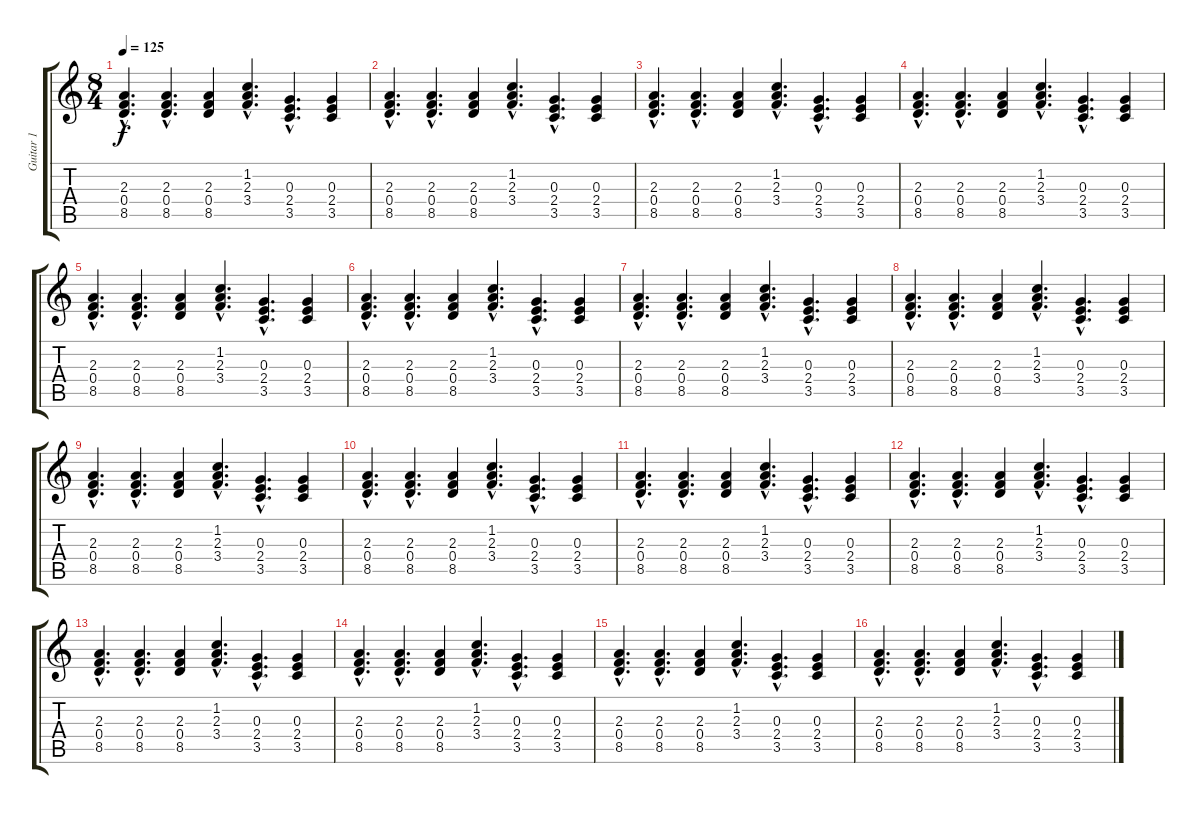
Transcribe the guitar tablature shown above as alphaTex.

\track ("Guitar 1" "Guitar 1") {instrument distortionguitar}
\staff {score tabs}
\tuning (E4 B3 G3 D3 A2 E2) {hide}
\ts (8 4)
\tempo 125
\clef g2
\ks c
(2.3{hac} 0.4{hac} 8.5{hac}).4{d dy f} (2.3{hac} 0.4{hac} 8.5{hac}).4{d} (2.3 0.4 8.5).4 (1.2{hac} 2.3{hac} 3.4{hac}).4{d} (0.3{hac} 2.4{hac} 3.5{hac}).4{d} (0.3 2.4 3.5).4 |
(2.3{hac} 0.4{hac} 8.5{hac}).4{d} (2.3{hac} 0.4{hac} 8.5{hac}).4{d} (2.3 0.4 8.5).4 (1.2{hac} 2.3{hac} 3.4{hac}).4{d} (0.3{hac} 2.4{hac} 3.5{hac}).4{d} (0.3 2.4 3.5).4 |
(2.3{hac} 0.4{hac} 8.5{hac}).4{d} (2.3{hac} 0.4{hac} 8.5{hac}).4{d} (2.3 0.4 8.5).4 (1.2{hac} 2.3{hac} 3.4{hac}).4{d} (0.3{hac} 2.4{hac} 3.5{hac}).4{d} (0.3 2.4 3.5).4 |
(2.3{hac} 0.4{hac} 8.5{hac}).4{d} (2.3{hac} 0.4{hac} 8.5{hac}).4{d} (2.3 0.4 8.5).4 (1.2{hac} 2.3{hac} 3.4{hac}).4{d} (0.3{hac} 2.4{hac} 3.5{hac}).4{d} (0.3 2.4 3.5).4 |
(2.3{hac} 0.4{hac} 8.5{hac}).4{d} (2.3{hac} 0.4{hac} 8.5{hac}).4{d} (2.3 0.4 8.5).4 (1.2{hac} 2.3{hac} 3.4{hac}).4{d} (0.3{hac} 2.4{hac} 3.5{hac}).4{d} (0.3 2.4 3.5).4 |
(2.3{hac} 0.4{hac} 8.5{hac}).4{d} (2.3{hac} 0.4{hac} 8.5{hac}).4{d} (2.3 0.4 8.5).4 (1.2{hac} 2.3{hac} 3.4{hac}).4{d} (0.3{hac} 2.4{hac} 3.5{hac}).4{d} (0.3 2.4 3.5).4 |
(2.3{hac} 0.4{hac} 8.5{hac}).4{d} (2.3{hac} 0.4{hac} 8.5{hac}).4{d} (2.3 0.4 8.5).4 (1.2{hac} 2.3{hac} 3.4{hac}).4{d} (0.3{hac} 2.4{hac} 3.5{hac}).4{d} (0.3 2.4 3.5).4 |
(2.3{hac} 0.4{hac} 8.5{hac}).4{d} (2.3{hac} 0.4{hac} 8.5{hac}).4{d} (2.3 0.4 8.5).4 (1.2{hac} 2.3{hac} 3.4{hac}).4{d} (0.3{hac} 2.4{hac} 3.5{hac}).4{d} (0.3 2.4 3.5).4 |
(2.3{hac} 0.4{hac} 8.5{hac}).4{d} (2.3{hac} 0.4{hac} 8.5{hac}).4{d} (2.3 0.4 8.5).4 (1.2{hac} 2.3{hac} 3.4{hac}).4{d} (0.3{hac} 2.4{hac} 3.5{hac}).4{d} (0.3 2.4 3.5).4 |
(2.3{hac} 0.4{hac} 8.5{hac}).4{d} (2.3{hac} 0.4{hac} 8.5{hac}).4{d} (2.3 0.4 8.5).4 (1.2{hac} 2.3{hac} 3.4{hac}).4{d} (0.3{hac} 2.4{hac} 3.5{hac}).4{d} (0.3 2.4 3.5).4 |
(2.3{hac} 0.4{hac} 8.5{hac}).4{d} (2.3{hac} 0.4{hac} 8.5{hac}).4{d} (2.3 0.4 8.5).4 (1.2{hac} 2.3{hac} 3.4{hac}).4{d} (0.3{hac} 2.4{hac} 3.5{hac}).4{d} (0.3 2.4 3.5).4 |
(2.3{hac} 0.4{hac} 8.5{hac}).4{d} (2.3{hac} 0.4{hac} 8.5{hac}).4{d} (2.3 0.4 8.5).4 (1.2{hac} 2.3{hac} 3.4{hac}).4{d} (0.3{hac} 2.4{hac} 3.5{hac}).4{d} (0.3 2.4 3.5).4 |
(2.3{hac} 0.4{hac} 8.5{hac}).4{d} (2.3{hac} 0.4{hac} 8.5{hac}).4{d} (2.3 0.4 8.5).4 (1.2{hac} 2.3{hac} 3.4{hac}).4{d} (0.3{hac} 2.4{hac} 3.5{hac}).4{d} (0.3 2.4 3.5).4 |
(2.3{hac} 0.4{hac} 8.5{hac}).4{d} (2.3{hac} 0.4{hac} 8.5{hac}).4{d} (2.3 0.4 8.5).4 (1.2{hac} 2.3{hac} 3.4{hac}).4{d} (0.3{hac} 2.4{hac} 3.5{hac}).4{d} (0.3 2.4 3.5).4 |
(2.3{hac} 0.4{hac} 8.5{hac}).4{d} (2.3{hac} 0.4{hac} 8.5{hac}).4{d} (2.3 0.4 8.5).4 (1.2{hac} 2.3{hac} 3.4{hac}).4{d} (0.3{hac} 2.4{hac} 3.5{hac}).4{d} (0.3 2.4 3.5).4 |
(2.3{hac} 0.4{hac} 8.5{hac}).4{d} (2.3{hac} 0.4{hac} 8.5{hac}).4{d} (2.3 0.4 8.5).4 (1.2{hac} 2.3{hac} 3.4{hac}).4{d} (0.3{hac} 2.4{hac} 3.5{hac}).4{d} (0.3 2.4 3.5).4
